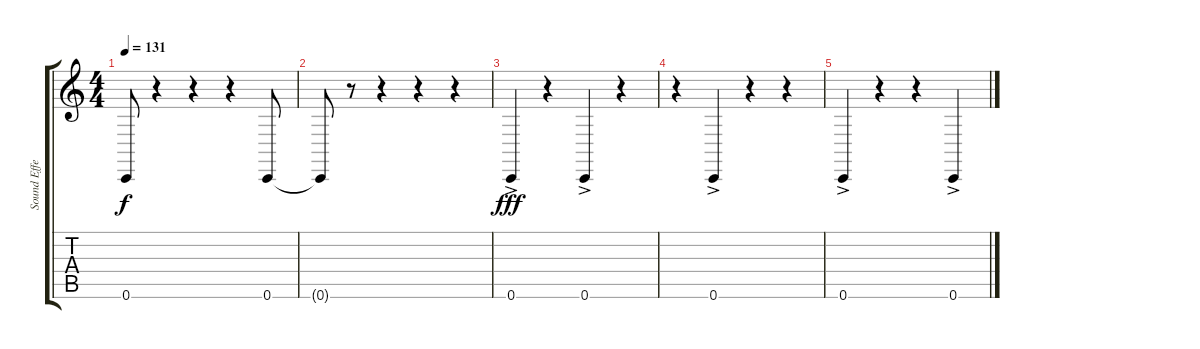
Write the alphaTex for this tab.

\track ("Sound Effects" "Sound Effe") {instrument helicopter}
\staff {score tabs}
\tuning (D4 A3 F3 C3 G2 C2) {hide}
\ts (4 4)
\tempo 131
\clef g2
\ks c
0.6{t}.8{dy f} r.4 r.4 r.4 0.6.8 |
0.6{t}.8 r.8 r.4 r.4 r.4 |
0.6{ac}.4{dy fff} r.4 0.6{ac}.4 r.4 |
r.4 0.6{ac}.4 r.4 r.4 |
0.6{ac}.4 r.4 r.4 0.6{ac}.4
